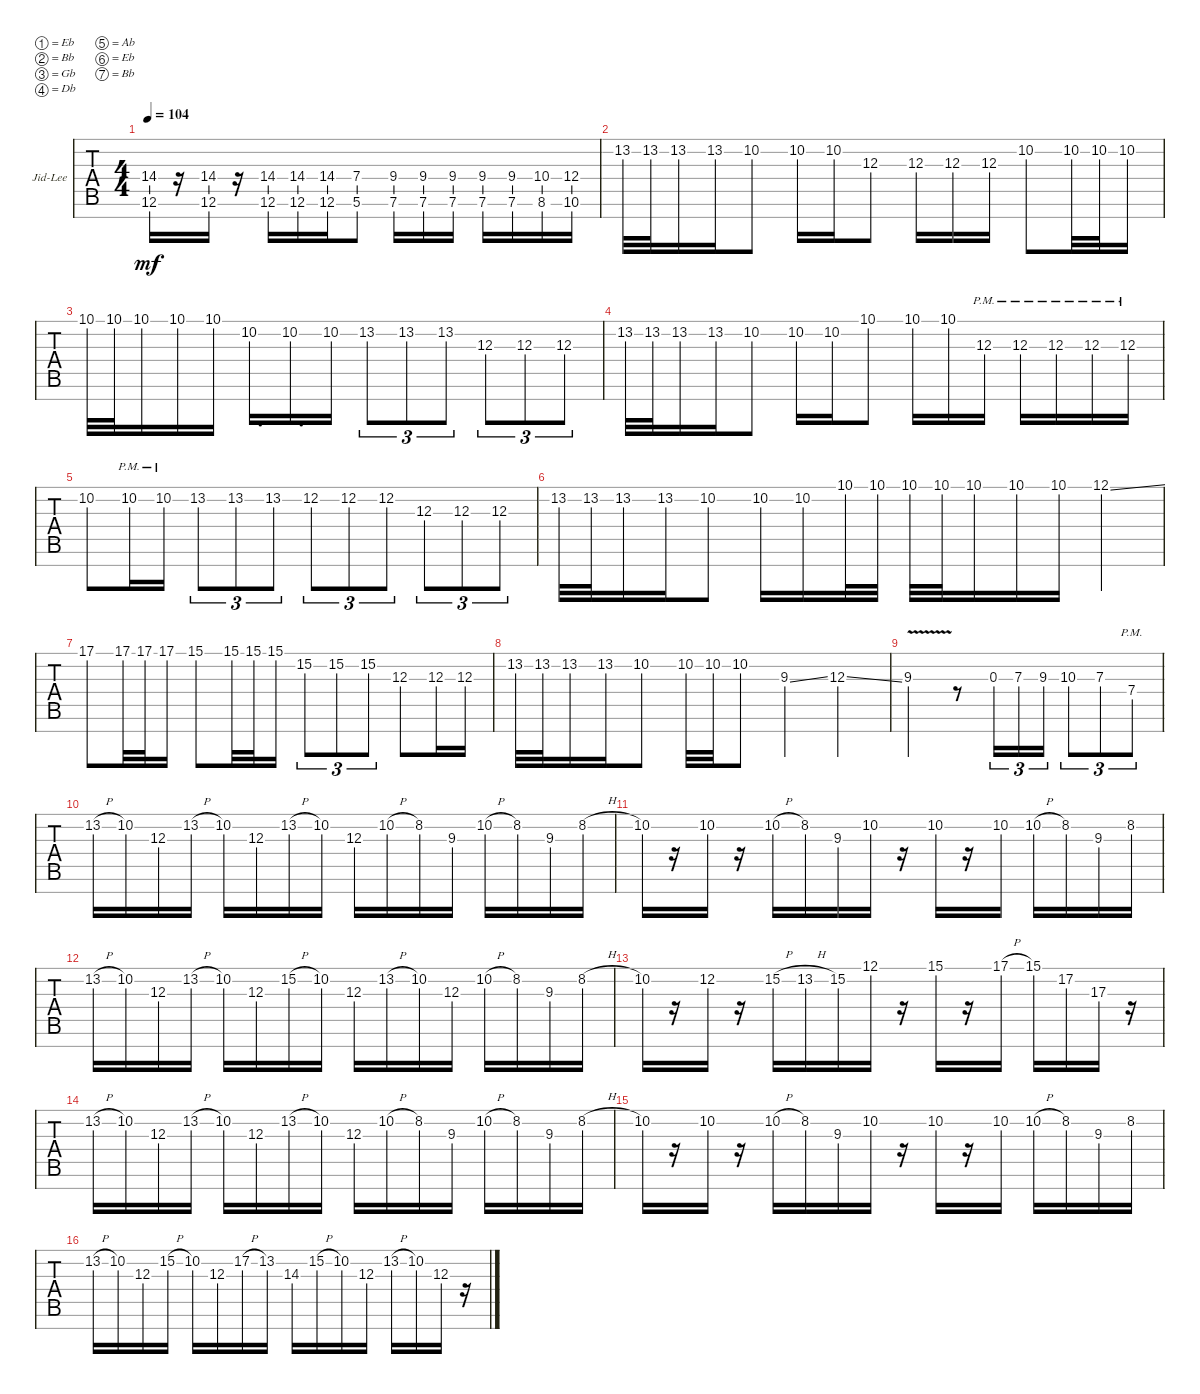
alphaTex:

\defaultSystemsLayout 4
\bracketExtendMode groupsimilarinstruments
\firstSystemTrackNameOrientation horizontal
\otherSystemsTrackNameOrientation horizontal
\track ("Jid" "Jid-Lee") {instrument distortionguitar}
\staff {tabs}
\tuning (Eb4 Bb3 Gb3 Db3 Ab2 Eb2 Bb1)
\ts (4 4)
\tempo 104
\clef g2
\ks c
(12.6 14.4).16{dy mf} r.16 (12.6 14.4).16 r.16 (12.6 14.4).16 (12.6 14.4).16 (12.6 14.4).16 (7.4 5.6).8 (9.4 7.6).16 (9.4 7.6).16 (9.4 7.6).16 (9.4 7.6).16 (9.4 7.6).16 (10.4 8.6).16 (12.4 10.6).16 |
13.2.32 13.2.32 13.2.16 13.2.16 10.2.8 10.2.16 10.2.16 12.3.8 12.3.16 12.3.16 12.3.16 10.2.8 10.2.32 10.2.32 10.2.16 |
10.1.32 10.1.32 10.1.16 10.1.16 10.1.16 10.2.16{d} 10.2.16{d} 10.2.16 13.2.8{tu (3 2)} 13.2.8{tu (3 2)} 13.2.8{tu (3 2)} 12.3.8{tu (3 2)} 12.3.8{tu (3 2)} 12.3.8{tu (3 2)} |
13.2.32 13.2.32 13.2.16 13.2.16 10.2.8 10.2.16 10.2.16 10.1.8 10.1.16 10.1.16 12.3{pm}.16 12.3{pm}.16 12.3{pm}.16 12.3{pm}.16 12.3{pm}.16 |
10.2.8 10.2{pm}.16 10.2{pm}.16 13.2.8{tu (3 2)} 13.2.8{tu (3 2)} 13.2.8{tu (3 2)} 12.2.8{tu (3 2)} 12.2.8{tu (3 2)} 12.2.8{tu (3 2)} 12.3.8{tu (3 2)} 12.3.8{tu (3 2)} 12.3.8{tu (3 2)} |
13.2.32 13.2.32 13.2.16 13.2.16 10.2.8 10.2.16 10.2.16 10.1.32 10.1.32 10.1.32 10.1.32 10.1.16 10.1.16 10.1.16 12.1{ss}.4 |
17.1.8 17.1.32 17.1.32 17.1.16 15.1.8 15.1.32 15.1.32 15.1.16 15.2.8{tu (3 2)} 15.2.8{tu (3 2)} 15.2.8{tu (3 2)} 12.3.8 12.3.16 12.3.16 |
13.2.32 13.2.32 13.2.16 13.2.16 10.2.8 10.2.32 10.2.32 10.2.8 9.3{ss}.4 12.3{ss}.4 |
9.3{v}.2 r.8 0.3.16{tu (3 2)} 7.3.16{tu (3 2)} 9.3.16{tu (3 2)} 10.3.8{tu (3 2)} 7.3.8{tu (3 2)} 7.4{pm}.8{tu (3 2)} |
13.2{h}.16 10.2.16 12.3.16 13.2{h}.16 10.2.16 12.3.16 13.2{h}.16 10.2.16 12.3.16 10.2{h}.16 8.2.16 9.3.16 10.2{h}.16 8.2.16 9.3.16 8.2{h}.16 |
10.2.16 r.16 10.2.16 r.16 10.2{h}.16 8.2.16 9.3.16 10.2.16 r.16 10.2.16 r.16 10.2.16 10.2{h}.16 8.2.16 9.3.16 8.2.16 |
13.2{h}.16 10.2.16 12.3.16 13.2{h}.16 10.2.16 12.3.16 15.2{h}.16 10.2.16 12.3.16 13.2{h}.16 10.2.16 12.3.16 10.2{h}.16 8.2.16 9.3.16 8.2{h}.16 |
10.2.16 r.16 12.2.16 r.16 15.2{h}.16 13.2{h}.16 15.2.16 12.1.16 r.16 15.1.16 r.16 17.1{h}.16 15.1.16 17.2.16 17.3.16 r.16 |
13.2{h}.16 10.2.16 12.3.16 13.2{h}.16 10.2.16 12.3.16 13.2{h}.16 10.2.16 12.3.16 10.2{h}.16 8.2.16 9.3.16 10.2{h}.16 8.2.16 9.3.16 8.2{h}.16 |
10.2.16 r.16 10.2.16 r.16 10.2{h}.16 8.2.16 9.3.16 10.2.16 r.16 10.2.16 r.16 10.2.16 10.2{h}.16 8.2.16 9.3.16 8.2.16 |
13.2{h}.16 10.2.16 12.3.16 15.2{h}.16 10.2.16 12.3.16 17.2{h}.16 13.2.16 14.3.16 15.2{h}.16 10.2.16 12.3.16 13.2{h}.16 10.2.16 12.3.16 r.16
